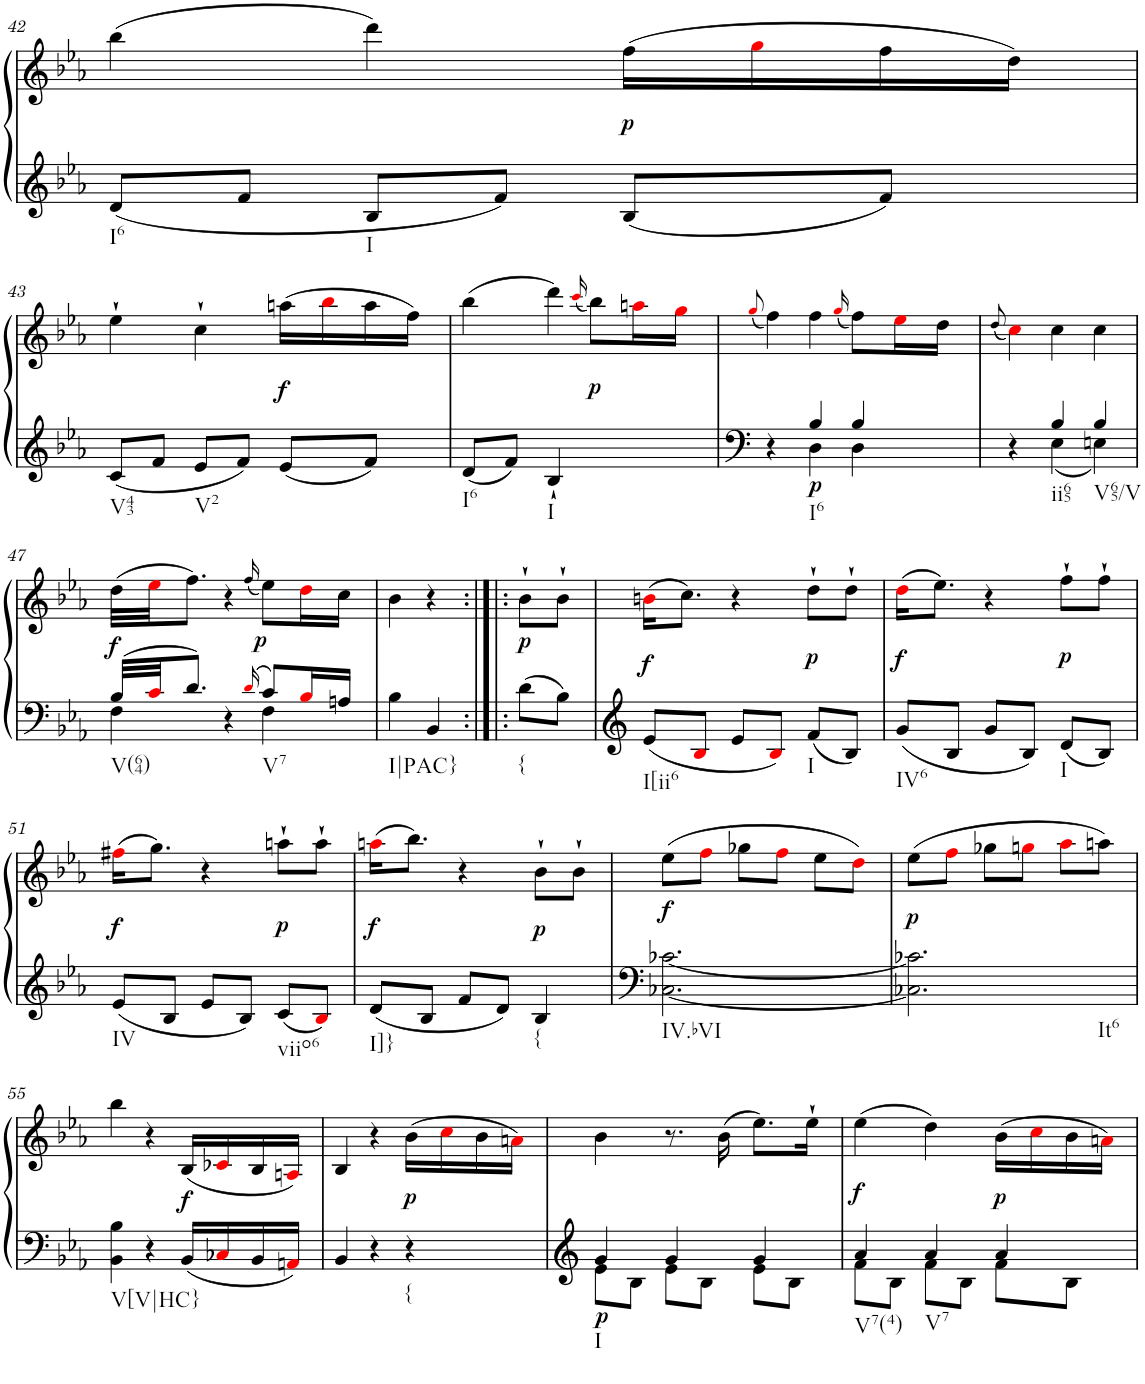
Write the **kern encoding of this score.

**kern	**kern	**dynam
*part1	*part1	*part1
*staff2	*staff1	*staff1/2
*I"Klavier linke Hand	*	*
!!LO:PB:g=z
*clefG2	*clefG2	*
*k[b-e-a-]	*k[b-e-a-]	*
*M3/4	*M3/4	*
=42	=42	=42
!LO:TX:b:t=I6	!	!
8d/L	(4bb-\	.
8f/J	.	.
!LO:TX:b:t=I	!	!
8B-/L	4ddd\)	.
8f/J	.	.
!	!	!LO:DY:b
8B-/L	(16ff\LL	p
.	16ggi\	.
8f/J	16ff\	.
.	16dd\JJ)	.
!!LO:LB:g=z
=43	=43	=43
!LO:TX:b:t=V43	!	!
8c/L	4ee-`\	.
8f/J	.	.
!LO:TX:b:t=V2	!	!
8e-/L	4cc`\	.
8f/J	.	.
!	!	!LO:DY:b
8e-/L	(16aan\LL	f
.	16bb-i\	.
8f/J	16aa\	.
.	16ff\JJ)	.
=44	=44	=44
!LO:TX:b:t=I6	!	!
8d/L	(4bb-\	.
8f/J	.	.
!LO:TX:b:t=I	!	!
4B-`/	4ddd\)	.
.	(16qccci/	.
!	!	!LO:DY:b
4ryy	8bb-\L)	p
.	16aani\L	.
.	16ggi\JJ	.
=45	=45	=45
.	(8qggi/	.
*^	*	*
4r	4ryy	4ff\)	.
!LO:TX:b:t=I6	!	!	!
!	!	!	!LO:DY:b=2
4B-/	4D\	4ff\	p
.	.	(16qggi/	.
4B-/	4D\	8ff\L)	.
.	.	16ee-i\L	.
.	.	16dd\JJ	.
=46	=46	=46	=46
.	.	(8qdd/	.
4r	4ryy	4cci\)	.
!LO:TX:b:t=ii65	!	!	!
4B-/	4E-\	4cc\	.
!LO:TX:b:t=V65/V	!	!	!
4B-/	4En\	4cc\	.
!!LO:LB:g=z
=47	=47	=47	=47
!LO:TX:b:t=V(64)	!	!	!
!	!	!	!LO:DY:b
32B-/LLL	4F\	(32dd\LLL	f
32ci/JJ	.	32ee-i\JJ	.
8.d/J	.	8.ff\J)	.
4r	4ryy	4r	.
16qdi/	.	(16qff/	.
!LO:TX:b:t=V7	!	!	!
!	!	!	!LO:DY:b
8c/L	4F\	8ee-\L)	p
16B-i/L	.	16ddi\L	.
16An/JJ	.	16cc\JJ	.
*v	*v	*	*
=48	=48	=48
!LO:TX:b:t=I|PAC}	!	!
4B-\	4b-\	.
4BB-/	4r	.
=48X3:|!|:	=48X3:|!|:	=48X3:|!|:
!LO:TX:b:t={	!	!
!	!	!LO:DY:b
8d\L	8b-`\L	p
8B-\J	8b-`\J	.
=49	=49	=49
!LO:TX:b:t=I[ii6	!	!
!	!	!LO:DY:b
8e-/L	(16bni\KL	f
.	8.cc\J)	.
8B-i/J	.	.
8e-/L	4r	.
8B-i/J	.	.
!LO:TX:b:t=I	!	!
!	!	!LO:DY:b
8f/L	8dd`\L	p
8B-/J	8dd`\J	.
=50	=50	=50
!LO:TX:b:t=IV6	!	!
!	!	!LO:DY:b
8g/L	(16ddi\KL	f
.	8.ee-\J)	.
8B-/J	.	.
8g/L	4r	.
8B-/J	.	.
!LO:TX:b:t=I	!	!
!	!	!LO:DY:b
8d/L	8ff`\L	p
8B-/J	8ff`\J	.
!!LO:LB:g=z
=51	=51	=51
!LO:TX:b:t=IV	!	!
!	!	!LO:DY:b
8e-/L	(16ff#Xi\KL	f
.	8.gg\J)	.
8B-/J	.	.
8e-/L	4r	.
8B-/J	.	.
!LO:TX:b:t=viio6	!	!
!	!	!LO:DY:b
8c/L	8aan`\L	p
8B-i/J	8aa`\J	.
=52	=52	=52
!LO:TX:b:t=I]}	!	!
!	!	!LO:DY:b
8d/L	(16aani\KL	f
.	8.bb-\J)	.
8B-/J	.	.
8f/L	4r	.
8d/J	.	.
!LO:TX:b:t={	!	!
!	!	!LO:DY:b
4B-/	8b-`\L	p
.	8b-`\J	.
=53	=53	=53
*^	*	*
!LO:TX:b:t=IV.bVI	!	!	!
!	!	!	!LO:DY:b
[2.c-X\	[2.C-X\	(8ee-\L	f
.	.	8ffi\J	.
.	.	8gg-X\L	.
.	.	8ffi\J	.
.	.	8ee-\L	.
.	.	8ddi\J)	.
=54	=54	=54	=54
!LO:TX:b:t=It6	!	!	!
!	!	!	!LO:DY:b
2.c-X\]	2.C-X\]	(8ee-\L	p
.	.	8ffi\J	.
.	.	8gg-X\L	.
.	.	8ggni\J	.
.	.	8aa-i\L	.
.	.	8aan\J)	.
*v	*v	*	*
!!LO:LB:g=z
=55	=55	=55
!LO:TX:b:t=V[V|HC}	!	!
4BB-\ 4B-\	4bb-\	.
4r	4r	.
!	!	!LO:DY:b
16BB-/LL	(16B-/LL	f
16C-Xi/	16c-Xi/	.
16BB-/	16B-/	.
16AAni/JJ	16Ani/JJ)	.
=56	=56	=56
4BB-/	4B-/	.
4r	4r	.
!LO:TX:b:t={	!	!
!	!	!LO:DY:b
4r	(16b-\LL	p
.	16cci\	.
.	16b-\	.
.	16ani\JJ)	.
=57	=57	=57
*^	*	*
!LO:TX:b:t=I	!	!	!
!	!	!	!LO:DY:b=2
4g/	8e-\L	4b-\	p
.	8B-\J	.	.
4g/	8e-\L	8.r	.
.	8B-\J	.	.
.	.	(16b-\	.
4g/	8e-\L	8.ee-\L)	.
.	8B-\J	.	.
.	.	16ee-`\Jk	.
=58	=58	=58	=58
!LO:TX:b:t=V7(4)	!	!	!
!	!	!	!LO:DY:b
4a-/	8f\L	(4ee-\	f
.	8B-\J	.	.
!LO:TX:b:t=V7	!	!	!
4a-/	8f\L	4dd\)	.
.	8B-\J	.	.
!	!	!	!LO:DY:b
4a-/	8f\L	(16b-\LL	p
.	.	16cci\	.
.	8B-\J	16b-\	.
.	.	16ani\JJ)	.
*v	*v	*	*
=	=	=
*-	*-	*-
